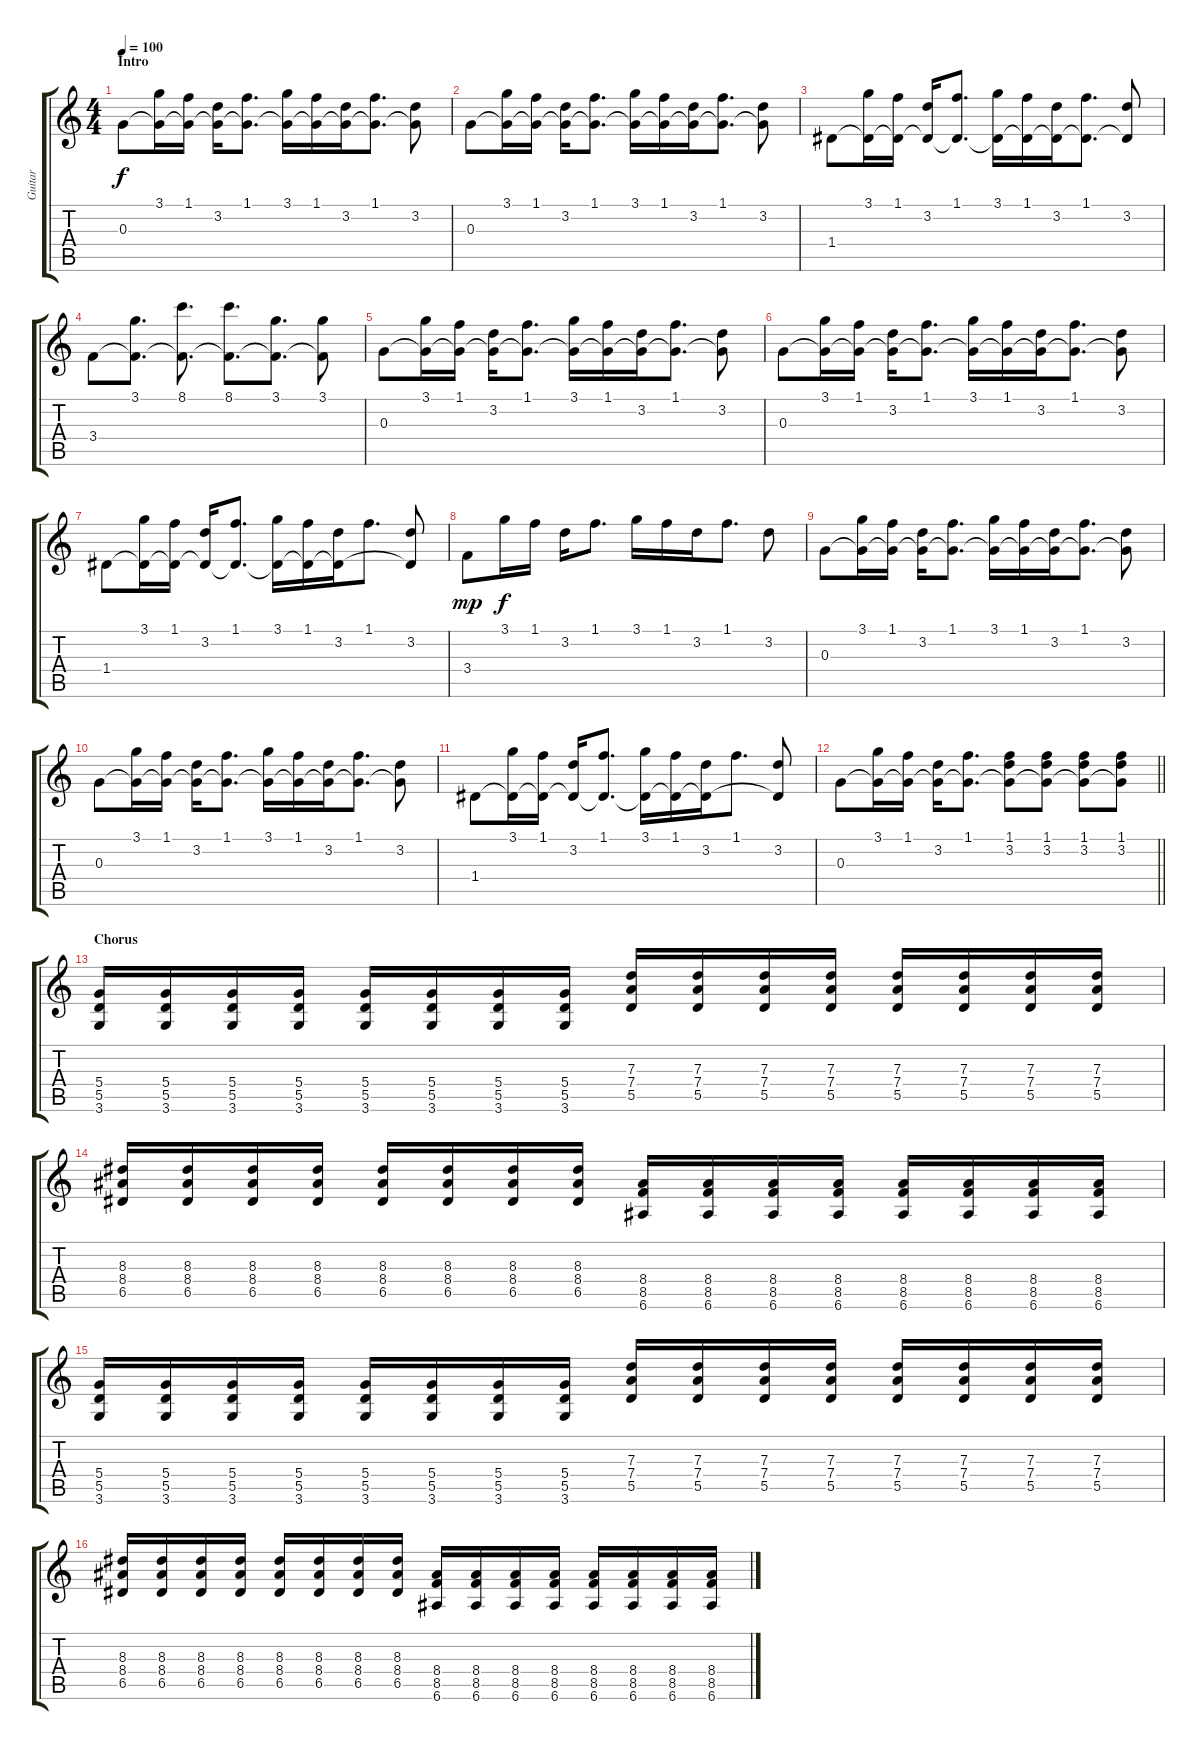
\track ("Guitar" "Guitar") {instrument distortionguitar}
\staff {score tabs}
\tuning (E4 B3 G3 D3 A2 E2) {hide}
\ts (4 4)
\section ("" "Intro")
\tempo 100
\clef g2
\ks c
0.3.8{dy f volume 15 instrument electricguitarmuted} (3.1 0.3{t}).16 (1.1 0.3{t}).16 (3.2 0.3{t}).16 (1.1 0.3{t}).8{d} (3.1 0.3{t}).16 (1.1 0.3{t}).16 (3.2 0.3{t}).16 (1.1 0.3{t}).8{d} (3.2 0.3{t}).8 |
0.3.8 (3.1 0.3{t}).16 (1.1 0.3{t}).16 (3.2 0.3{t}).16 (1.1 0.3{t}).8{d} (3.1 0.3{t}).16 (1.1 0.3{t}).16 (3.2 0.3{t}).16 (1.1 0.3{t}).8{d} (3.2 0.3{t}).8 |
1.4.8 (3.1 1.4{t}).16 (1.1 1.4{t}).16 (3.2 1.4{t}).16 (1.1 1.4{t}).8{d} (3.1 1.4{t}).16 (1.1 1.4{t}).16 (3.2 1.4{t}).16 (1.1 1.4{t}).8{d} (3.2 1.4{t}).8 |
3.4.8 (3.1 3.4{t}).8{d} (8.1 3.4{t}).8{d} (8.1 3.4{t}).8{d} (3.1 3.4{t}).8{d} (3.1 3.4{t}).8 |
0.3.8 (3.1 0.3{t}).16 (1.1 0.3{t}).16 (3.2 0.3{t}).16 (1.1 0.3{t}).8{d} (3.1 0.3{t}).16 (1.1 0.3{t}).16 (3.2 0.3{t}).16 (1.1 0.3{t}).8{d} (3.2 0.3{t}).8 |
0.3.8 (3.1 0.3{t}).16 (1.1 0.3{t}).16 (3.2 0.3{t}).16 (1.1 0.3{t}).8{d} (3.1 0.3{t}).16 (1.1 0.3{t}).16 (3.2 0.3{t}).16 (1.1 0.3{t}).8{d} (3.2 0.3{t}).8 |
1.4.8 (3.1 1.4{t}).16 (1.1 1.4{t}).16 (3.2 1.4{t}).16 (1.1 1.4{t}).8{d} (3.1 1.4{t}).16 (1.1 1.4{t}).16 (3.2 1.4{t}).16 1.1.8{d} (3.2 1.4{t}).8 |
3.4.8{dy mp} 3.1.16{dy f} 1.1.16 3.2.16 1.1.8{d} 3.1.16 1.1.16 3.2.16 1.1.8{d} 3.2.8 |
0.3.8 (3.1 0.3{t}).16 (1.1 0.3{t}).16 (3.2 0.3{t}).16 (1.1 0.3{t}).8{d} (3.1 0.3{t}).16 (1.1 0.3{t}).16 (3.2 0.3{t}).16 (1.1 0.3{t}).8{d} (3.2 0.3{t}).8 |
0.3.8 (3.1 0.3{t}).16 (1.1 0.3{t}).16 (3.2 0.3{t}).16 (1.1 0.3{t}).8{d} (3.1 0.3{t}).16 (1.1 0.3{t}).16 (3.2 0.3{t}).16 (1.1 0.3{t}).8{d} (3.2 0.3{t}).8 |
1.4.8 (3.1 1.4{t}).16 (1.1 1.4{t}).16 (3.2 1.4{t}).16 (1.1 1.4{t}).8{d} (3.1 1.4{t}).16 (1.1 1.4{t}).16 (3.2 1.4{t}).16 1.1.8{d} (3.2 1.4{t}).8 |
\barLineRight lightlight
0.3.8 (3.1 0.3{t}).16 (1.1 0.3{t}).16 (3.2 0.3{t}).16 (1.1 0.3{t}).8{d} (1.1 3.2 0.3{t}).8{instrument distortionguitar} (1.1 3.2 0.3{t}).8 (1.1 3.2 0.3{t}).8 (1.1 3.2 0.3{t}).8 |
\section ("" "Chorus")
(5.4 5.5 3.6).16{volume 11} (5.4 5.5 3.6).16 (5.4 5.5 3.6).16 (5.4 5.5 3.6).16 (5.4 5.5 3.6).16 (5.4 5.5 3.6).16 (5.4 5.5 3.6).16 (5.4 5.5 3.6).16 (7.3 7.4 5.5).16 (7.3 7.4 5.5).16 (7.3 7.4 5.5).16 (7.3 7.4 5.5).16 (7.3 7.4 5.5).16 (7.3 7.4 5.5).16 (7.3 7.4 5.5).16 (7.3 7.4 5.5).16 |
(8.3 8.4 6.5).16 (8.3 8.4 6.5).16 (8.3 8.4 6.5).16 (8.3 8.4 6.5).16 (8.3 8.4 6.5).16 (8.3 8.4 6.5).16 (8.3 8.4 6.5).16 (8.3 8.4 6.5).16 (8.4 8.5 6.6).16 (8.4 8.5 6.6).16 (8.4 8.5 6.6).16 (8.4 8.5 6.6).16 (8.4 8.5 6.6).16 (8.4 8.5 6.6).16 (8.4 8.5 6.6).16 (8.4 8.5 6.6).16 |
(5.4 5.5 3.6).16 (5.4 5.5 3.6).16 (5.4 5.5 3.6).16 (5.4 5.5 3.6).16 (5.4 5.5 3.6).16 (5.4 5.5 3.6).16 (5.4 5.5 3.6).16 (5.4 5.5 3.6).16 (7.3 7.4 5.5).16 (7.3 7.4 5.5).16 (7.3 7.4 5.5).16 (7.3 7.4 5.5).16 (7.3 7.4 5.5).16 (7.3 7.4 5.5).16 (7.3 7.4 5.5).16 (7.3 7.4 5.5).16 |
(8.3 8.4 6.5).16 (8.3 8.4 6.5).16 (8.3 8.4 6.5).16 (8.3 8.4 6.5).16 (8.3 8.4 6.5).16 (8.3 8.4 6.5).16 (8.3 8.4 6.5).16 (8.3 8.4 6.5).16 (8.4 8.5 6.6).16 (8.4 8.5 6.6).16 (8.4 8.5 6.6).16 (8.4 8.5 6.6).16 (8.4 8.5 6.6).16 (8.4 8.5 6.6).16 (8.4 8.5 6.6).16 (8.4 8.5 6.6).16
